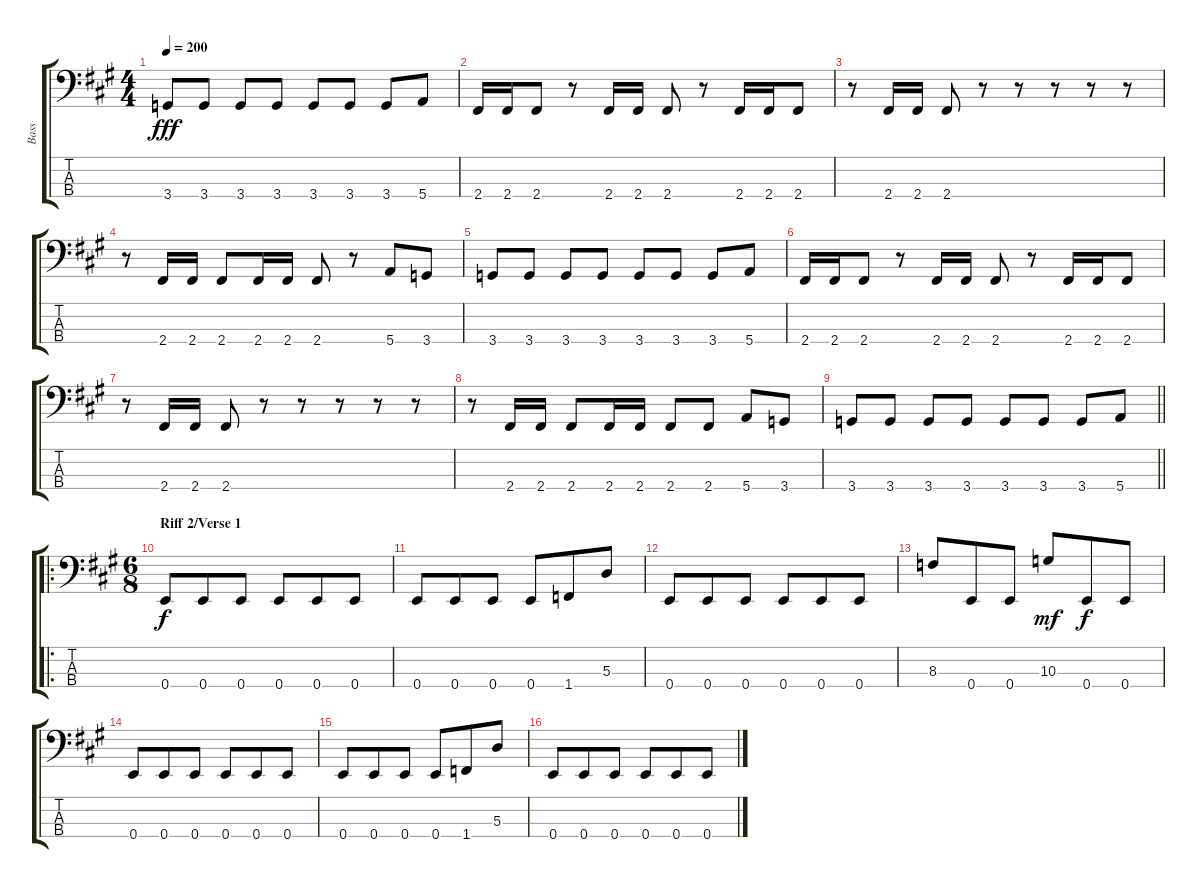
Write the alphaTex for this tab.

\track ("Bass" "Bass") {instrument electricbassfinger}
\staff {score tabs}
\tuning (G2 D2 A1 E1) {hide}
\ts (4 4)
\tempo 200
\clef f4
\ks f#minor
3.4.8{dy fff} 3.4.8 3.4.8 3.4.8 3.4.8 3.4.8 3.4.8 5.4.8 |
2.4.16 2.4.16 2.4.8 r.8 2.4.16 2.4.16 2.4.8 r.8 2.4.16 2.4.16 2.4.8 |
r.8 2.4.16 2.4.16 2.4.8 r.8 r.8 r.8 r.8 r.8 |
r.8 2.4.16 2.4.16 2.4.8 2.4.16 2.4.16 2.4.8 r.8 5.4.8 3.4.8 |
3.4.8 3.4.8 3.4.8 3.4.8 3.4.8 3.4.8 3.4.8 5.4.8 |
2.4.16 2.4.16 2.4.8 r.8 2.4.16 2.4.16 2.4.8 r.8 2.4.16 2.4.16 2.4.8 |
r.8 2.4.16 2.4.16 2.4.8 r.8 r.8 r.8 r.8 r.8 |
r.8 2.4.16 2.4.16 2.4.8 2.4.16 2.4.16 2.4.8 2.4.8 5.4.8 3.4.8 |
\barLineRight lightlight
3.4.8 3.4.8 3.4.8 3.4.8 3.4.8 3.4.8 3.4.8 5.4.8 |
\ro
\ts (6 8)
\section ("" "Riff 2/Verse 1")
0.4.8{dy f} 0.4.8 0.4.8 0.4.8 0.4.8 0.4.8 |
0.4.8 0.4.8 0.4.8 0.4.8 1.4.8 5.3.8 |
0.4.8 0.4.8 0.4.8 0.4.8 0.4.8 0.4.8 |
8.3.8 0.4.8 0.4.8 10.3.8{dy mf} 0.4.8{dy f} 0.4.8 |
0.4.8 0.4.8 0.4.8 0.4.8 0.4.8 0.4.8 |
0.4.8 0.4.8 0.4.8 0.4.8 1.4.8 5.3.8 |
0.4.8 0.4.8 0.4.8 0.4.8 0.4.8 0.4.8
